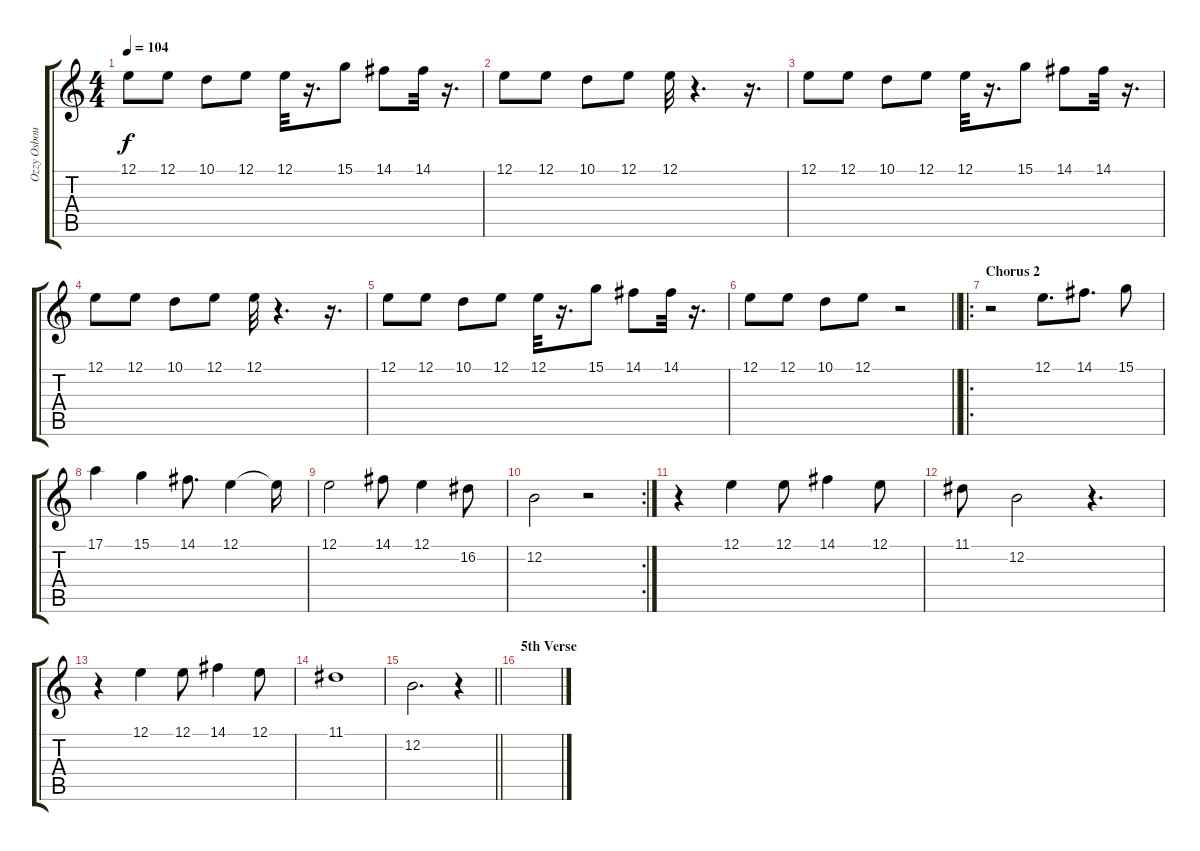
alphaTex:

\track ("Ozzy Osbourne" "Ozzy Osbou") {instrument lead6voice}
\staff {score tabs}
\tuning (E4 B3 G3 D3 A2 E2) {hide}
\ts (4 4)
\tempo 104
\clef g2
\ks c
12.1.8{dy f} 12.1.8 10.1.8 12.1.8 12.1.32 r.16{d} 15.1.8 14.1.8 14.1.32 r.16{d} |
12.1.8 12.1.8 10.1.8 12.1.8 12.1.32 r.4{d} r.16{d} |
12.1.8 12.1.8 10.1.8 12.1.8 12.1.32 r.16{d} 15.1.8 14.1.8 14.1.32 r.16{d} |
12.1.8 12.1.8 10.1.8 12.1.8 12.1.32 r.4{d} r.16{d} |
12.1.8 12.1.8 10.1.8 12.1.8 12.1.32 r.16{d} 15.1.8 14.1.8 14.1.32 r.16{d} |
\barLineRight lightlight
12.1.8 12.1.8 10.1.8 12.1.8 r.2 |
\ro
\section ("" "Chorus 2")
r.2 12.1.8{d} 14.1.8{d} 15.1.8 |
17.1.4 15.1.4 14.1.8{d} 12.1.4 12.1{t}.16 |
12.1.2 14.1.8 12.1.4 16.2.8 |
\rc 2
12.2.2 r.2 |
r.4 12.1.4 12.1.8 14.1.4 12.1.8 |
11.1.8 12.2.2 r.4{d} |
r.4 12.1.4 12.1.8 14.1.4 12.1.8 |
11.1.1 |
\barLineRight lightlight
12.2.2{d} r.4 |
\section ("" "5th Verse")
